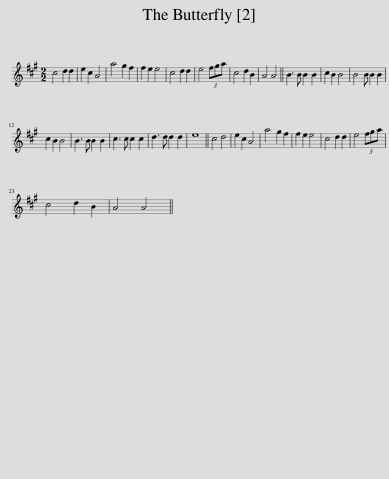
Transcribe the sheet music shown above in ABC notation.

X:1
L:1/8
M:2/2
I:linebreak $
K:A
V:1 treble
V:1
 c4 d2 d2 | e2 c2 A4 | a4 g2 f2 | f2 e2 e4 | c4 d2 d2 | %5
 e4 (3fga | c4 d2 B2 | A4 A4 || B3 B B2 B2 | c2 B2 B4 | %10
 B4 B B2 B2 |$ c2 B2 B4 | B3 B B2 B2 | c3 c c2 c2 | d3 d d2 d2 | %15
 e8 || c4 d4 | e2 c2 A4 | a4 g2 f2 | f2 e2 e4 | %20
 c4 d2 d2 | e4 (3fga |$ c4 d2 B2 | A4 A4 || %24
